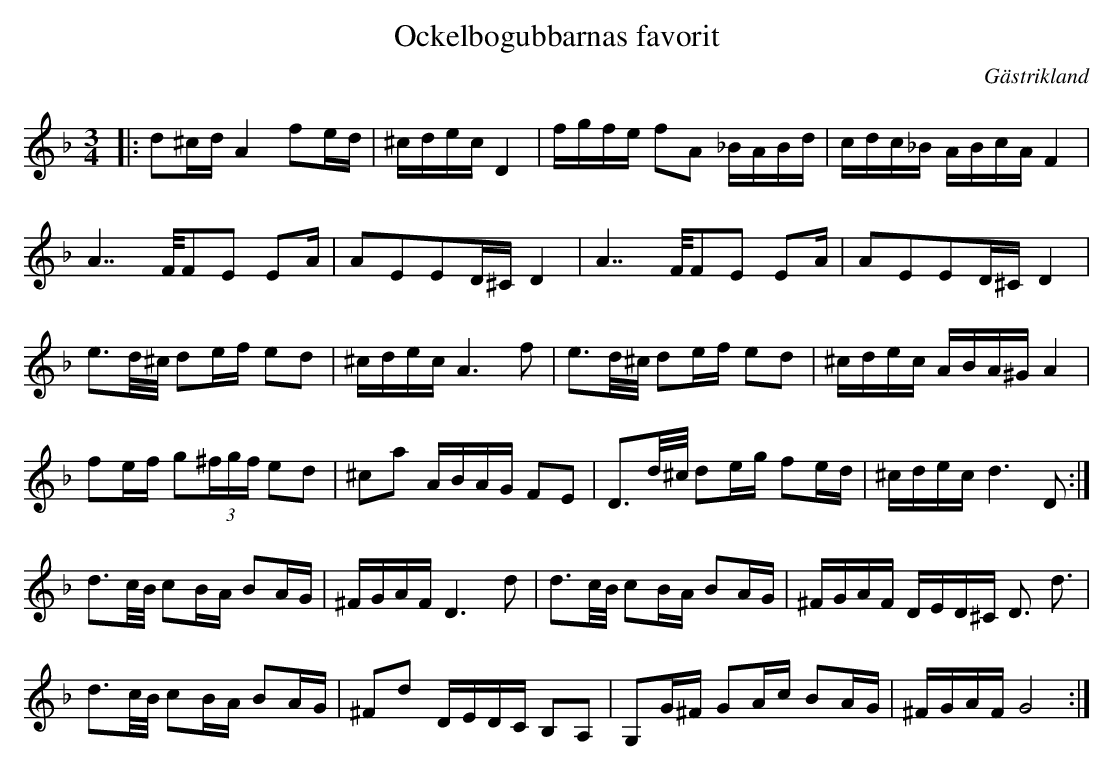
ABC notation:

X:1
T:Ockelbogubbarnas favorit
O:Gästrikland
M:3/4
L:1/16
K:Dm,Gm
|: d2^cdA4f2ed|^cdecD4|fgfe f2A2 _BABd|cdc_B ABcAF4|
A7F/F2E2 E2A|A2E2E2D^CD4|A7F/F2E2 E2A|A2E2E2D^CD4|
e3d/^c/ d2ef e2d2|^cdecA6f2|e3d/^c/ d2ef e2d2|^cdec ABA^GA4|
f2ef g2(3^fgf e2d2|^c2a2 ABAG F2E2|D3d/^c/ d2eg f2ed|^cdec d6D2:|
d3c/B/ c2BA B2AG|^FGAFD6d2|d3c/B/ c2BA B2AG|^FGAF DED^C D3 d3|
d3c/B/ c2BA B2AG|^F2d2 DEDC B,2A,2|G,2G^F G2Ac B2AG|^FGAFG8:|
